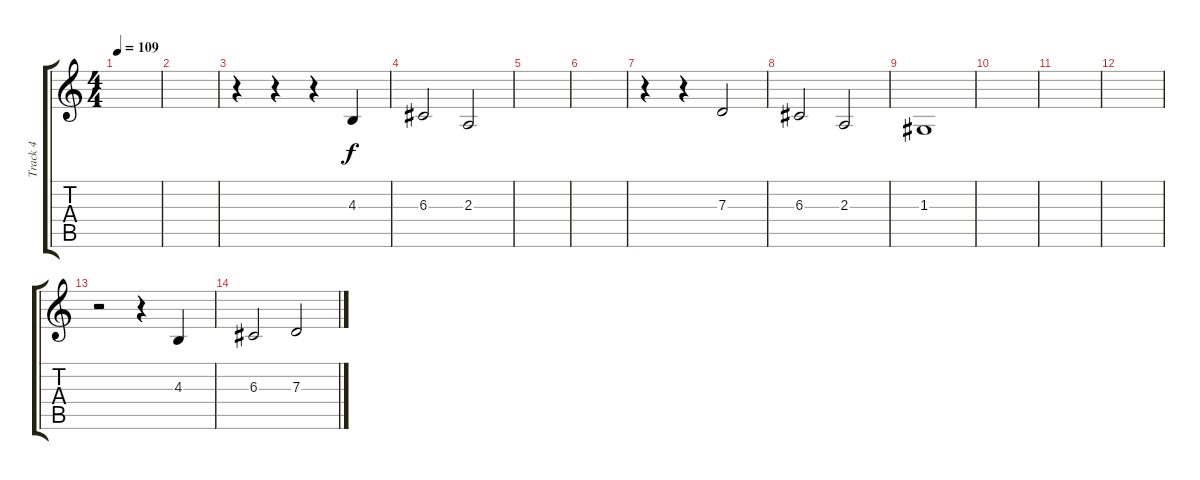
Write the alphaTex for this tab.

\track ("Track 4" "Track 4") {instrument stringensemble2}
\staff {score tabs}
\tuning (E4 B3 G3 D3 A2 E2) {hide}
\ts (4 4)
\tempo 109
\clef g2
\ks c
|
|
r.4 r.4 r.4 4.3.4 |
6.3.2 2.3.2 |
|
|
r.4 r.4 7.3.2 |
6.3.2 2.3.2 |
1.3.1 |
|
|
|
r.2 r.4 4.3.4 |
6.3.2 7.3.2
